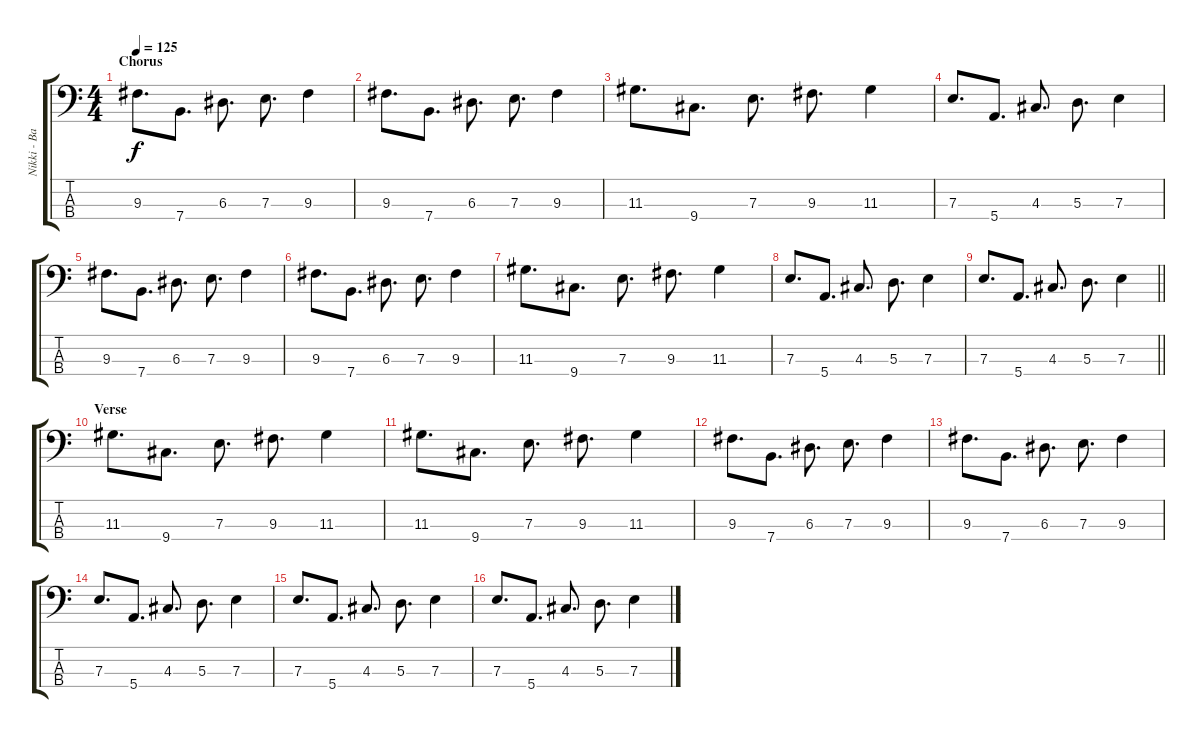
\track ("Nikki - Bass" "Nikki - Ba") {instrument electricbassfinger}
\staff {score tabs}
\tuning (G2 D2 A1 E1) {hide}
\ts (4 4)
\section ("" "Chorus")
\tempo 125
\clef f4
\ks c
9.3.8{d dy f} 7.4.8{d} 6.3.8{d} 7.3.8{d} 9.3.4 |
9.3.8{d} 7.4.8{d} 6.3.8{d} 7.3.8{d} 9.3.4 |
11.3.8{d} 9.4.8{d} 7.3.8{d} 9.3.8{d} 11.3.4 |
7.3.8{d} 5.4.8{d} 4.3.8{d} 5.3.8{d} 7.3.4 |
9.3.8{d} 7.4.8{d} 6.3.8{d} 7.3.8{d} 9.3.4 |
9.3.8{d} 7.4.8{d} 6.3.8{d} 7.3.8{d} 9.3.4 |
11.3.8{d} 9.4.8{d} 7.3.8{d} 9.3.8{d} 11.3.4 |
7.3.8{d} 5.4.8{d} 4.3.8{d} 5.3.8{d} 7.3.4 |
\barLineRight lightlight
7.3.8{d} 5.4.8{d} 4.3.8{d} 5.3.8{d} 7.3.4 |
\section ("" "Verse")
11.3.8{d} 9.4.8{d} 7.3.8{d} 9.3.8{d} 11.3.4 |
11.3.8{d} 9.4.8{d} 7.3.8{d} 9.3.8{d} 11.3.4 |
9.3.8{d} 7.4.8{d} 6.3.8{d} 7.3.8{d} 9.3.4 |
9.3.8{d} 7.4.8{d} 6.3.8{d} 7.3.8{d} 9.3.4 |
7.3.8{d} 5.4.8{d} 4.3.8{d} 5.3.8{d} 7.3.4 |
7.3.8{d} 5.4.8{d} 4.3.8{d} 5.3.8{d} 7.3.4 |
7.3.8{d} 5.4.8{d} 4.3.8{d} 5.3.8{d} 7.3.4
